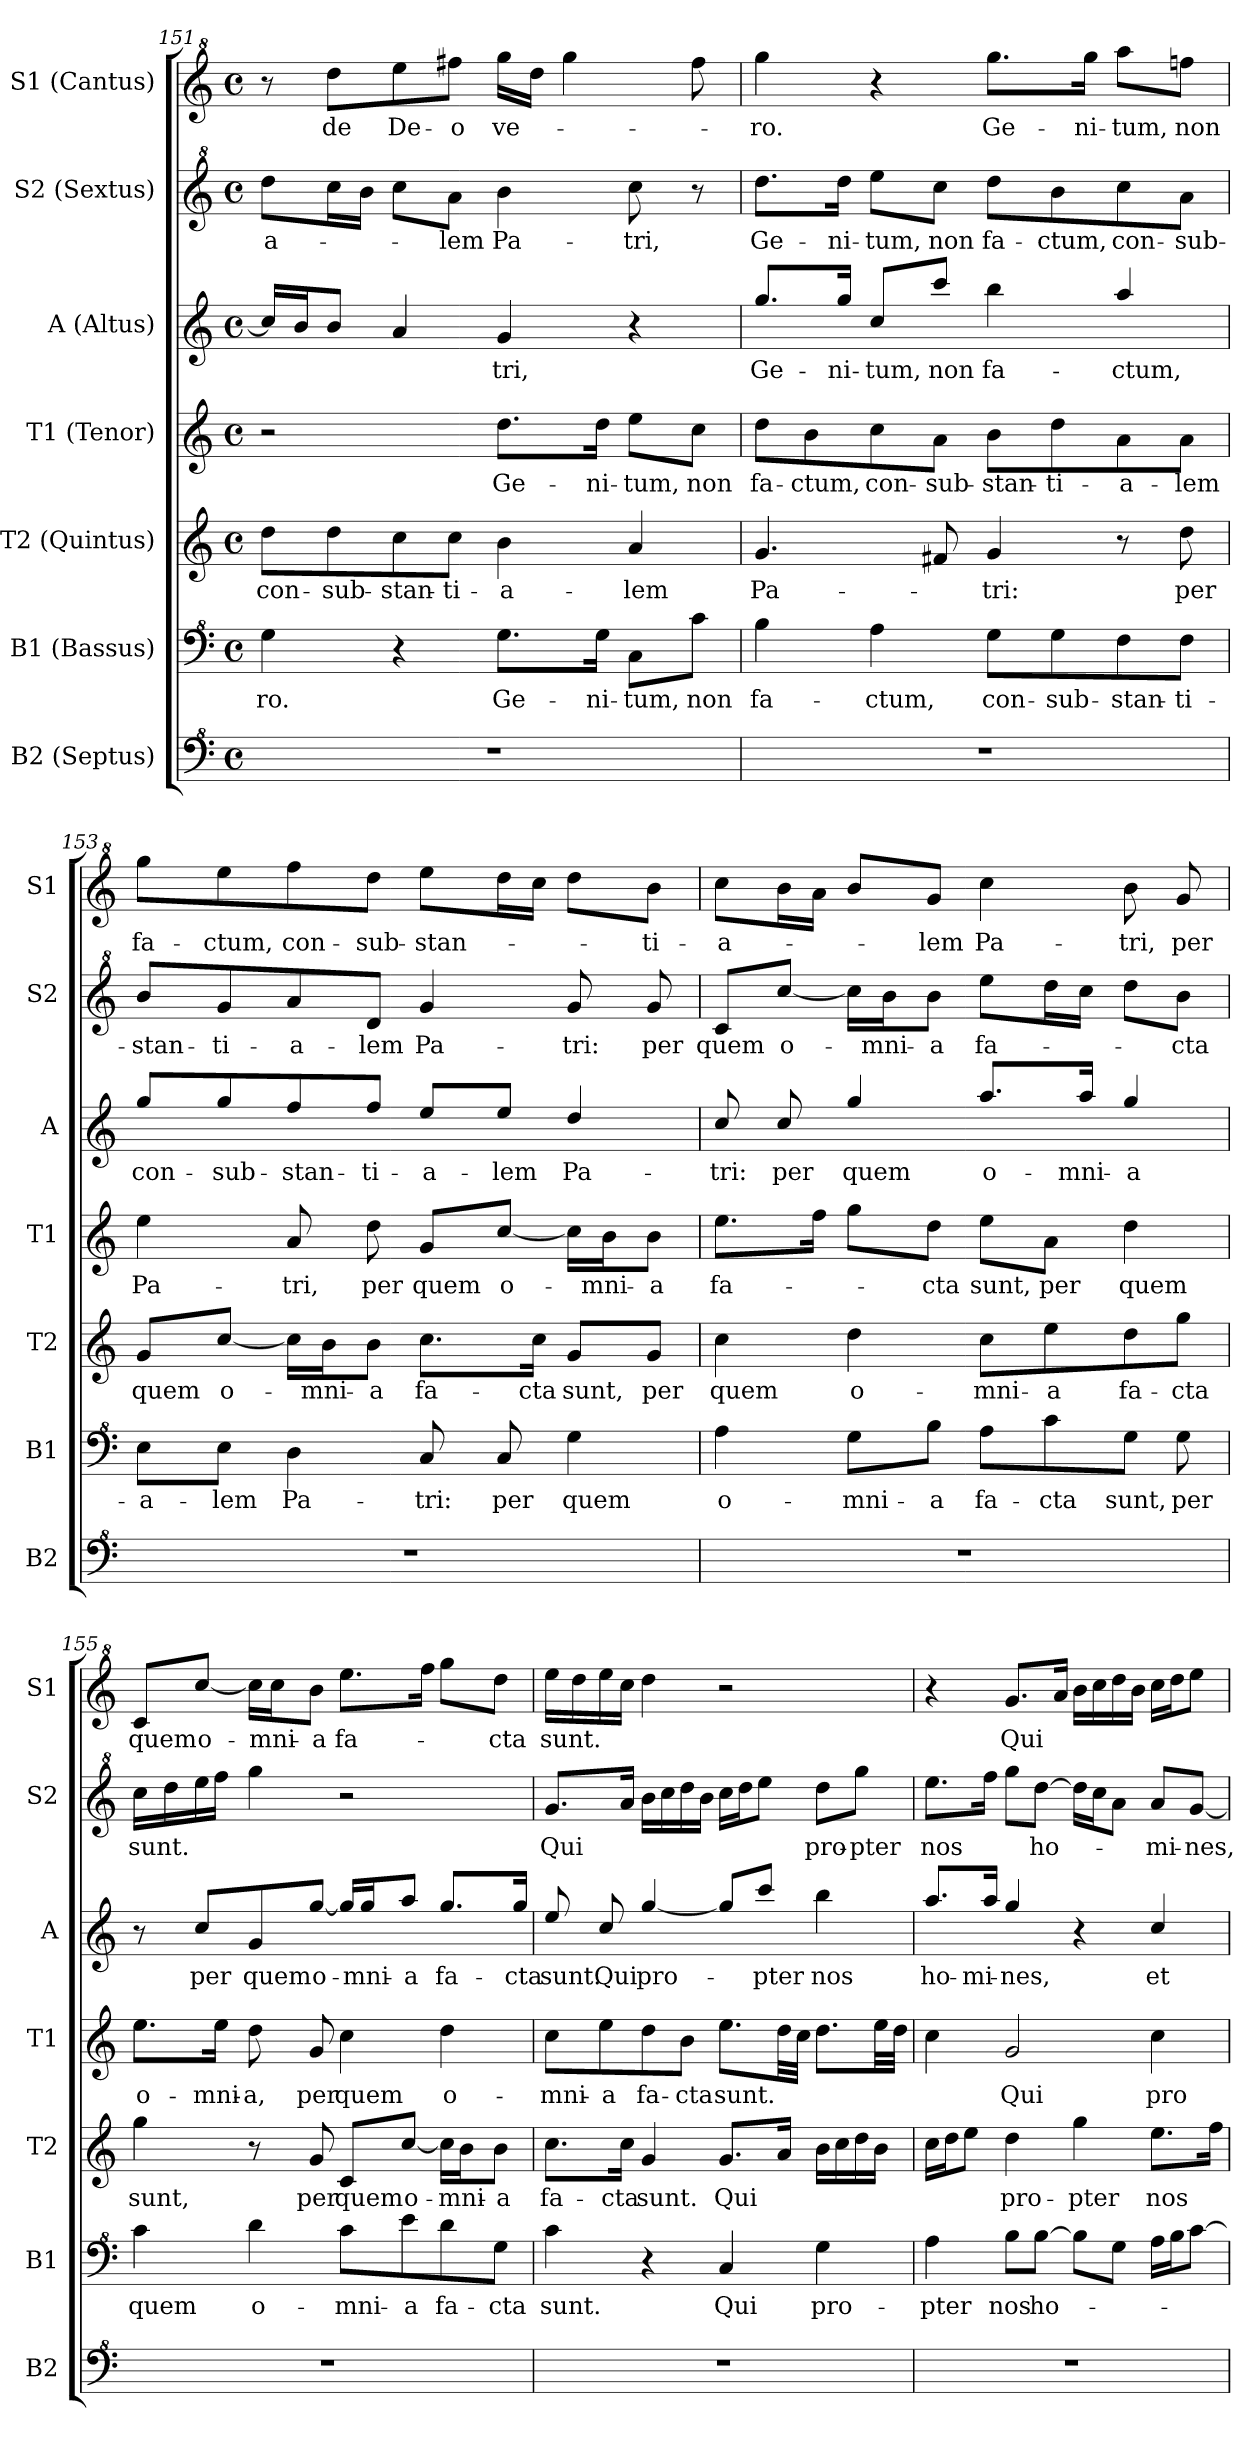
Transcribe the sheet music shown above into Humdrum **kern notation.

**kern	**kern	**text	**kern	**text	**kern	**text	**kern	**text	**kern	**text	**kern	**text
*part7	*part6	*part6	*part5	*part5	*part4	*part4	*part3	*part3	*part2	*part2	*part1	*part1
*staff7	*staff6	*staff6	*staff5	*staff5	*staff4	*staff4	*staff3	*staff3	*staff2	*staff2	*staff1	*staff1
*I"B2 (Septus)	*I"B1 (Bassus)	*	*I"T2 (Quintus)	*	*I"T1 (Tenor)	*	*I"A (Altus)	*	*I"S2 (Sextus)	*	*I"S1 (Cantus)	*
*I'B2	*I'B1	*	*I'T2	*	*I'T1	*	*I'A	*	*I'S2	*	*I'S1	*
!!LO:PB:g=z
*clefF^4	*clefF^4	*	*clefG2	*	*clefG2	*	*clefG2	*	*clefG^2	*	*clefG^2	*
*k[]	*k[]	*	*k[]	*	*k[]	*	*k[]	*	*k[]	*	*k[]	*
*M4/4	*M4/4	*	*M4/4	*	*M4/4	*	*M4/4	*	*M4/4	*	*M4/4	*
*met(c)	*met(c)	*	*met(c)	*	*met(c)	*	*met(c)	*	*met(c)	*	*met(c)	*
=151	=151	=151	=151	=151	=151	=151	=151	=151	=151	=151	=151	=151
!	!	!LO:LY:b	!	!LO:LY:b	!	!	!	!	!	!LO:LY:b	!	!
1r	4g\	-ro.	8dd\L	con-	2r	.	16cc/LL]	.	8ddd\L	-a-	8r	.
.	.	.	.	.	.	.	16b/J	.	.	.	.	.
!	!	!	!	!LO:LY:b	!	!	!	!	!	!	!	!LO:LY:b
.	.	.	8dd\	-sub-	.	.	8b/J	.	16ccc\L	.	8ddd\L	de
.	.	.	.	.	.	.	.	.	16bb\JJ	.	.	.
!	!	!	!	!LO:LY:b	!	!	!	!	!	!	!	!LO:LY:b
.	4r	.	8cc\	-stan-	.	.	4a/	.	8ccc\L	.	8eee\	De-
!	!	!	!	!LO:LY:b	!	!	!	!	!	!LO:LY:b	!	!LO:LY:b
.	.	.	8cc\J	-ti-	.	.	.	.	8aa\J	-lem	8fff#X\J	-o
!	!	!LO:LY:b	!	!LO:LY:b	!	!LO:LY:b	!	!LO:LY:b	!	!LO:LY:b	!	!LO:LY:b
.	8.g\L	Ge-	4b\	-a-	8.dd\L	Ge-	4g/	-tri,	4bb\	Pa-	16ggg\LL	ve-
.	.	.	.	.	.	.	.	.	.	.	16ddd\JJ	.
.	.	.	.	.	.	.	.	.	.	.	4ggg\	.
!	!	!LO:LY:b	!	!	!	!LO:LY:b	!	!	!	!	!	!
.	16g\Jk	-ni-	.	.	16dd\Jk	-ni-	.	.	.	.	.	.
!	!	!LO:LY:b	!	!LO:LY:b	!	!LO:LY:b	!	!	!	!LO:LY:b	!	!
.	8c\L	-tum,	4a/	-lem	8ee\L	-tum,	4r	.	8ccc\	-tri,	.	.
!	!	!LO:LY:b	!	!	!	!LO:LY:b	!	!	!	!	!	!
.	8cc\J	non	.	.	8cc\J	non	.	.	8r	.	8fff#\	.
=152	=152	=152	=152	=152	=152	=152	=152	=152	=152	=152	=152	=152
!	!	!LO:LY:b	!	!LO:LY:b	!	!LO:LY:b	!	!LO:LY:b	!	!LO:LY:b	!	!LO:LY:b
1r	4b\	fa-	4.g/	Pa-	8dd\L	fa-	8.gg/L	Ge-	8.ddd\L	Ge-	4ggg\	-ro.
!	!	!	!	!	!	!LO:LY:b	!	!	!	!	!	!
.	.	.	.	.	8b\	-ctum,	.	.	.	.	.	.
!	!	!	!	!	!	!	!	!LO:LY:b	!	!LO:LY:b	!	!
.	.	.	.	.	.	.	16gg/Jk	-ni-	16ddd\Jk	-ni-	.	.
!	!	!LO:LY:b	!	!	!	!LO:LY:b	!	!LO:LY:b	!	!LO:LY:b	!	!
.	4a\	-ctum,	.	.	8cc\	con-	8cc/L	-tum,	8eee\L	-tum,	4r	.
!	!	!	!	!	!	!LO:LY:b	!	!LO:LY:b	!	!LO:LY:b	!	!
.	.	.	8f#X/	.	8a\J	-sub-	8ccc/J	non	8ccc\J	non	.	.
!	!	!LO:LY:b	!	!LO:LY:b	!	!LO:LY:b	!	!LO:LY:b	!	!LO:LY:b	!	!LO:LY:b
.	8g\L	con-	4g/	-tri:	8b\L	-stan-	4bb\	fa-	8ddd\L	fa-	8.ggg\L	Ge-
!	!	!LO:LY:b	!	!	!	!LO:LY:b	!	!	!	!LO:LY:b	!	!
.	8g\	-sub-	.	.	8dd\	-ti-	.	.	8bb\	-ctum,	.	.
!	!	!	!	!	!	!	!	!	!	!	!	!LO:LY:b
.	.	.	.	.	.	.	.	.	.	.	16ggg\Jk	-ni-
!	!	!LO:LY:b	!	!	!	!LO:LY:b	!	!LO:LY:b	!	!LO:LY:b	!	!LO:LY:b
.	8f\	-stan-	8r	.	8a\	-a-	4aa/	-ctum,	8ccc\	con-	8aaa\L	-tum,
!	!	!LO:LY:b	!	!LO:LY:b	!	!LO:LY:b	!	!	!	!LO:LY:b	!	!LO:LY:b
.	8f\J	-ti-	8dd\	per	8a\J	-lem	.	.	8aa\J	-sub-	8fffni\J	non
=153	=153	=153	=153	=153	=153	=153	=153	=153	=153	=153	=153	=153
!	!	!LO:LY:b	!	!LO:LY:b	!	!LO:LY:b	!	!LO:LY:b	!	!LO:LY:b	!	!LO:LY:b
1r	8e\L	-a-	8g/L	quem	4ee\	Pa-	8gg/L	con-	8bb/L	-stan-	8ggg\L	fa-
!	!	!LO:LY:b	!	!LO:LY:b	!	!	!	!LO:LY:b	!	!LO:LY:b	!	!LO:LY:b
.	8e\J	-lem	[8cc/J	o-	.	.	8gg/	-sub-	8gg/	-ti-	8eee\	-ctum,
!	!	!LO:LY:b	!	!	!	!LO:LY:b	!	!LO:LY:b	!	!LO:LY:b	!	!LO:LY:b
.	4d\	Pa-	16cc\LL]	.	8a/	-tri,	8ff/	-stan-	8aa/	-a-	8fff\	con-
!	!	!	!	!LO:LY:b	!	!	!	!	!	!	!	!
.	.	.	16b\J	-mni-	.	.	.	.	.	.	.	.
!	!	!	!	!LO:LY:b	!	!LO:LY:b	!	!LO:LY:b	!	!LO:LY:b	!	!LO:LY:b
.	.	.	8b\J	-a	8dd\	per	8ff/J	-ti-	8dd/J	-lem	8ddd\J	-sub-
!	!	!LO:LY:b	!	!LO:LY:b	!	!LO:LY:b	!	!LO:LY:b	!	!LO:LY:b	!	!LO:LY:b
.	8c/	-tri:	8.cc\L	fa-	8g/L	quem	8ee/L	-a-	4gg/	Pa-	8eee\L	-stan-
!	!	!LO:LY:b	!	!	!	!LO:LY:b	!	!LO:LY:b	!	!	!	!
.	8c/	per	.	.	[8cc/J	o-	8ee/J	-lem	.	.	16ddd\L	.
!	!	!	!	!LO:LY:b	!	!	!	!	!	!	!	!
.	.	.	16cc\Jk	-cta	.	.	.	.	.	.	16ccc\JJ	.
!	!	!LO:LY:b	!	!LO:LY:b	!	!	!	!LO:LY:b	!	!LO:LY:b	!	!
.	4g\	quem	8g/L	sunt,	16cc\LL]	.	4dd/	Pa-	8gg/	-tri:	8ddd\L	.
!	!	!	!	!	!	!LO:LY:b	!	!	!	!	!	!
.	.	.	.	.	16b\J	-mni-	.	.	.	.	.	.
!	!	!	!	!LO:LY:b	!	!LO:LY:b	!	!	!	!LO:LY:b	!	!LO:LY:b
.	.	.	8g/J	per	8b\J	-a	.	.	8gg/	per	8bb\J	-ti-
=154	=154	=154	=154	=154	=154	=154	=154	=154	=154	=154	=154	=154
!	!	!LO:LY:b	!	!LO:LY:b	!	!LO:LY:b	!	!LO:LY:b	!	!LO:LY:b	!	!LO:LY:b
1r	4a\	o-	4cc\	quem	8.ee\L	fa-	8cc/	-tri:	8cc/L	quem	8ccc\L	-a-
!	!	!	!	!	!	!	!	!LO:LY:b	!	!LO:LY:b	!	!
.	.	.	.	.	.	.	8cc/	per	[8ccc/J	o-	16bb\L	.
.	.	.	.	.	16ff\Jk	.	.	.	.	.	16aa\JJ	.
!	!	!LO:LY:b	!	!LO:LY:b	!	!	!	!LO:LY:b	!	!	!	!
.	8g\L	-mni-	4dd\	o-	8gg\L	.	4gg/	quem	16ccc\LL]	.	8bb/L	.
!	!	!	!	!	!	!	!	!	!	!LO:LY:b	!	!
.	.	.	.	.	.	.	.	.	16bb\J	-mni-	.	.
!	!	!LO:LY:b	!	!	!	!LO:LY:b	!	!	!	!LO:LY:b	!	!LO:LY:b
.	8b\J	-a	.	.	8dd\J	-cta	.	.	8bb\J	-a	8gg/J	-lem
!	!	!LO:LY:b	!	!LO:LY:b	!	!LO:LY:b	!	!LO:LY:b	!	!LO:LY:b	!	!LO:LY:b
.	8a\L	fa-	8cc\L	-mni-	8ee\L	sunt,	8.aa/L	o-	8eee\L	fa-	4ccc\	Pa-
!	!	!LO:LY:b	!	!LO:LY:b	!	!LO:LY:b	!	!	!	!	!	!
.	8cc\	-cta	8ee\	-a	8a\J	per	.	.	16ddd\L	.	.	.
!	!	!	!	!	!	!	!	!LO:LY:b	!	!	!	!
.	.	.	.	.	.	.	16aa/Jk	-mni-	16ccc\JJ	.	.	.
!	!	!LO:LY:b	!	!LO:LY:b	!	!LO:LY:b	!	!LO:LY:b	!	!	!	!LO:LY:b
.	8g\J	sunt,	8dd\	fa-	4dd\	quem	4gg/	-a	8ddd\L	.	8bb\	-tri,
!	!	!LO:LY:b	!	!LO:LY:b	!	!	!	!	!	!LO:LY:b	!	!LO:LY:b
.	8g\	per	8gg\J	-cta	.	.	.	.	8bb\J	-cta	8gg/	per
!!LO:LB:g=z
=155	=155	=155	=155	=155	=155	=155	=155	=155	=155	=155	=155	=155
!	!	!LO:LY:b	!	!LO:LY:b	!	!LO:LY:b	!	!	!	!LO:LY:b	!	!LO:LY:b
1r	4cc\	quem	4gg\	sunt,	8.ee\L	o-	8r	.	16ccc\LL	sunt.	8cc/L	quem
.	.	.	.	.	.	.	.	.	16ddd\	.	.	.
!	!	!	!	!	!	!	!	!LO:LY:b	!	!	!	!LO:LY:b
.	.	.	.	.	.	.	8cc/L	per	16eee\	.	[8ccc/J	o-
!	!	!	!	!	!	!LO:LY:b	!	!	!	!	!	!
.	.	.	.	.	16ee\Jk	-mni-	.	.	16fff\JJ	.	.	.
!	!	!LO:LY:b	!	!	!	!LO:LY:b	!	!LO:LY:b	!	!	!	!
.	4dd\	o-	8r	.	8dd\	-a,	8g/	quem	4ggg\	.	16ccc\LL]	.
!	!	!	!	!	!	!	!	!	!	!	!	!LO:LY:b
.	.	.	.	.	.	.	.	.	.	.	16ccc\J	-mni-
!	!	!	!	!LO:LY:b	!	!LO:LY:b	!	!LO:LY:b	!	!	!	!LO:LY:b
.	.	.	8g/	per	8g/	per	[8gg/J	o-	.	.	8bb\J	-a
!	!	!LO:LY:b	!	!LO:LY:b	!	!LO:LY:b	!	!	!	!	!	!LO:LY:b
.	8cc\L	-mni-	8c/L	quem	4cc\	quem	16gg/LL]	.	2r	.	8.eee\L	fa-
!	!	!	!	!	!	!	!	!LO:LY:b	!	!	!	!
.	.	.	.	.	.	.	16gg/J	-mni-	.	.	.	.
!	!	!LO:LY:b	!	!LO:LY:b	!	!	!	!LO:LY:b	!	!	!	!
.	8ee\	-a	[8cc/J	o-	.	.	8aa/J	-a	.	.	.	.
.	.	.	.	.	.	.	.	.	.	.	16fff\Jk	.
!	!	!LO:LY:b	!	!	!	!LO:LY:b	!	!LO:LY:b	!	!	!	!
.	8dd\	fa-	16cc\LL]	.	4dd\	o-	8.gg/L	fa-	.	.	8ggg\L	.
!	!	!	!	!LO:LY:b	!	!	!	!	!	!	!	!
.	.	.	16b\J	-mni-	.	.	.	.	.	.	.	.
!	!	!LO:LY:b	!	!LO:LY:b	!	!	!	!	!	!	!	!LO:LY:b
.	8g\J	-cta	8b\J	-a	.	.	.	.	.	.	8ddd\J	-cta
!	!	!	!	!	!	!	!	!LO:LY:b	!	!	!	!
.	.	.	.	.	.	.	16gg/Jk	-cta	.	.	.	.
=156	=156	=156	=156	=156	=156	=156	=156	=156	=156	=156	=156	=156
!	!	!LO:LY:b	!	!LO:LY:b	!	!LO:LY:b	!	!LO:LY:b	!	!LO:LY:b	!	!LO:LY:b
1r	4cc\	sunt.	8.cc\L	fa-	8cc\L	-mni-	8ee/	sunt.	8.gg/L	Qui	16eee\LL	sunt.
.	.	.	.	.	.	.	.	.	.	.	16ddd\	.
!	!	!	!	!	!	!LO:LY:b	!	!LO:LY:b	!	!	!	!
.	.	.	.	.	8ee\	-a	8cc/	Qui	.	.	16eee\	.
!	!	!	!	!LO:LY:b	!	!	!	!	!	!	!	!
.	.	.	16cc\Jk	-cta	.	.	.	.	16aa/Jk	.	16ccc\JJ	.
!	!	!	!	!LO:LY:b	!	!LO:LY:b	!	!LO:LY:b	!	!	!	!
.	4r	.	4g/	sunt.	8dd\	fa-	[4gg/	pro-	16bb\LL	.	4ddd\	.
.	.	.	.	.	.	.	.	.	16ccc\	.	.	.
!	!	!	!	!	!	!LO:LY:b	!	!	!	!	!	!
.	.	.	.	.	8b\J	-cta	.	.	16ddd\	.	.	.
.	.	.	.	.	.	.	.	.	16bb\JJ	.	.	.
!	!	!LO:LY:b	!	!LO:LY:b	!	!LO:LY:b	!	!	!	!	!	!
.	4c/	Qui	8.g/L	Qui	8.ee\L	sunt.	8gg/L]	.	16ccc\LL	.	2r	.
.	.	.	.	.	.	.	.	.	16ddd\J	.	.	.
!	!	!	!	!	!	!	!	!LO:LY:b	!	!LO:LY:b	!	!
.	.	.	.	.	.	.	8ccc/J	-pter	8eee\J	.	.	.
.	.	.	16a/Jk	.	32dd\LL	.	.	.	.	.	.	.
.	.	.	.	.	32cc\JJJ	.	.	.	.	.	.	.
!	!	!LO:LY:b	!	!	!	!	!	!LO:LY:b	!	!LO:LY:b	!	!
.	4g\	pro-	16b\LL	.	8.dd\L	.	4bb\	nos	8ddd\L	pro-	.	.
.	.	.	16cc\	.	.	.	.	.	.	.	.	.
!	!	!	!	!	!	!	!	!	!	!LO:LY:b	!	!
.	.	.	16dd\	.	.	.	.	.	8ggg\J	-pter	.	.
.	.	.	16b\JJ	.	32ee\LL	.	.	.	.	.	.	.
.	.	.	.	.	32dd\JJJ	.	.	.	.	.	.	.
=157	=157	=157	=157	=157	=157	=157	=157	=157	=157	=157	=157	=157
!	!	!LO:LY:b	!	!	!	!	!	!LO:LY:b	!	!LO:LY:b	!	!
1r	4a\	-pter	16cc\LL	.	4cc\	.	8.aa/L	ho-	8.eee\L	nos	4r	.
.	.	.	16dd\J	.	.	.	.	.	.	.	.	.
.	.	.	8ee\J	.	.	.	.	.	.	.	.	.
!	!	!	!	!	!	!	!	!LO:LY:b	!	!	!	!
.	.	.	.	.	.	.	16aa/Jk	-mi-	16fff\Jk	.	.	.
!	!	!LO:LY:b	!	!LO:LY:b	!	!LO:LY:b	!	!LO:LY:b	!	!	!	!LO:LY:b
.	8b\L	nos	4dd\	pro-	2g/	Qui	4gg/	-nes,	8ggg\L	.	8.gg/L	Qui
!	!	!LO:LY:b	!	!	!	!	!	!	!	!LO:LY:b	!	!
.	[8b\J	ho-	.	.	.	.	.	.	[8ddd\J	ho-	.	.
.	.	.	.	.	.	.	.	.	.	.	16aa/Jk	.
!	!	!	!	!LO:LY:b	!	!	!	!	!	!	!	!
.	8b\L]	.	4gg\	-pter	.	.	4r	.	16ddd\LL]	.	16bb\LL	.
.	.	.	.	.	.	.	.	.	16ccc\J	.	16ccc\	.
.	8g\J	.	.	.	.	.	.	.	8aa\J	.	16ddd\	.
.	.	.	.	.	.	.	.	.	.	.	16bb\JJ	.
!	!	!	!	!LO:LY:b	!	!LO:LY:b	!	!LO:LY:b	!	!LO:LY:b	!	!
.	16a\LL	.	8.ee\L	nos	4cc\	pro-	4cc/	et	8aa/L	-mi-	16ccc\LL	.
.	16b\J	.	.	.	.	.	.	.	.	.	16ddd\J	.
!	!	!	!	!	!	!	!	!	!	!LO:LY:b	!	!
.	[8cc\J	.	.	.	.	.	.	.	[8gg/J	-nes,	8eee\J	.
.	.	.	16ff\Jk	.	.	.	.	.	.	.	.	.
=	=	=	=	=	=	=	=	=	=	=	=	=
*-	*-	*-	*-	*-	*-	*-	*-	*-	*-	*-	*-	*-
